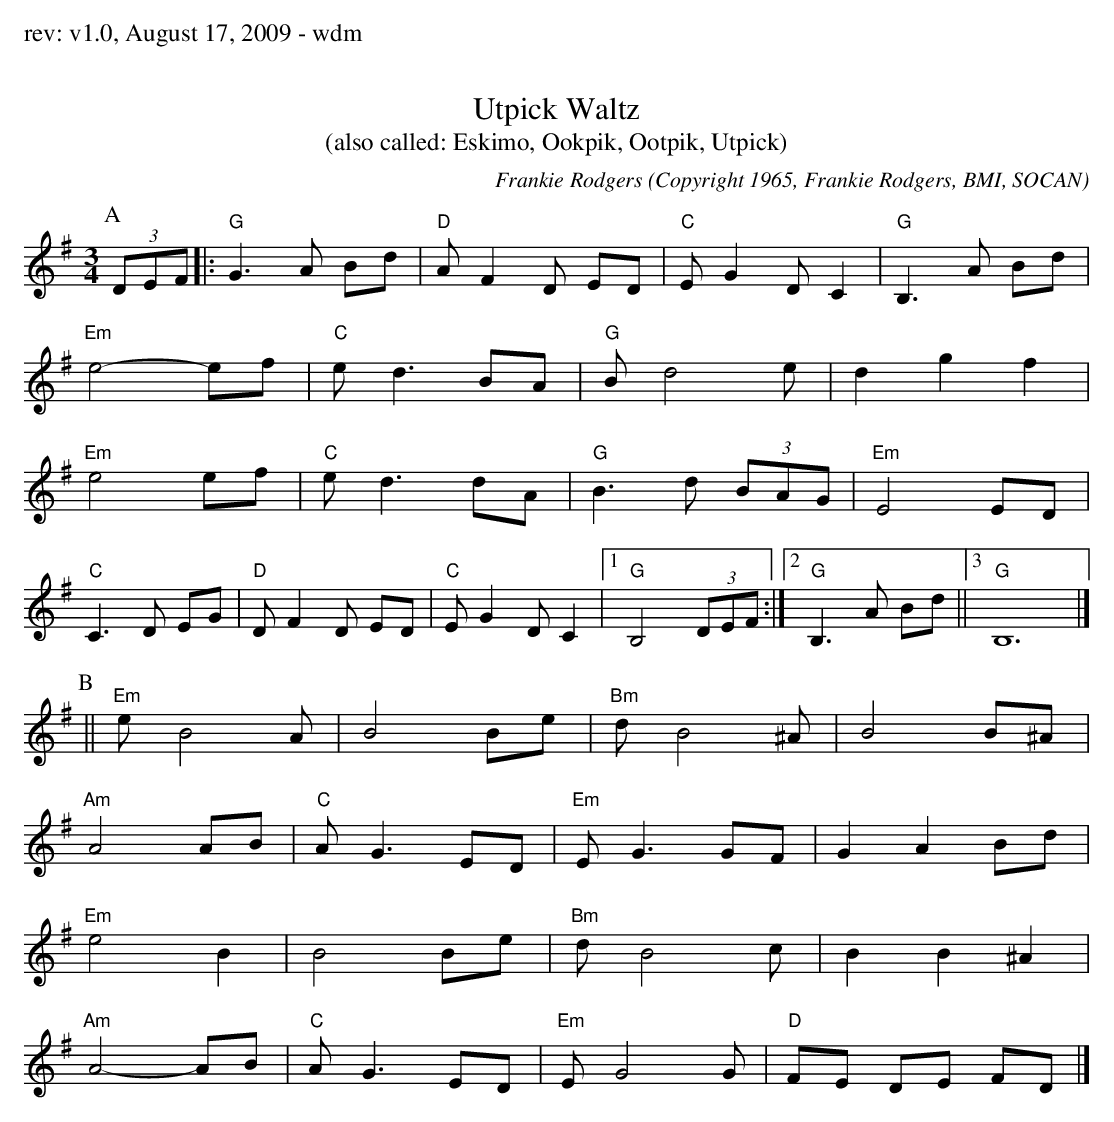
X:1
T:Utpick Waltz
T:(also called: Eskimo, Ookpik, Ootpik, Utpick)
C:Frankie Rodgers (Copyright 1965, Frankie Rodgers, BMI, SOCAN)
M:3/4
L:1/4
K:G
P:A
(3D/E/F/ \
|: "G"G>A B/d/ | "D"A/FD/ E/D/ | "C"E/GD/ C | "G"B,>A B/d/ |
"Em"e2-e/f/ | "C"e<d B/A/ | "G"B/ d2 e/ | dgf |
"Em"e2 e/f/ | "C"e<d d/A/ | "G"B>d (3B/A/G/ | "Em"E2 E/D/ |
"C"C>D E/G/ | "D"D/FD/ E/D/ | "C"E/GD/ C |\
[1 "G"B,2 (3D/E/F/ :|[2 "G"B,>A B/d/ ||[3 "G"B,6 |]
P:B
|| "Em"e/B2A/ | B2 B/e/ | "Bm"d/B2^A/ | B2B/^A/ |
"Am"A2 A/B/ | "C"A<G E/D/ | "Em"E<G G/F/ | GAB/d/ |
"Em"e2B | B2 B/e/ | "Bm"d/B2c/ | BB^A |
"Am"A2-A/B/ | "C"A<G E/D/ | "Em"E/G2G/ | "D"F/E/ D/E/ F/D/ |]
